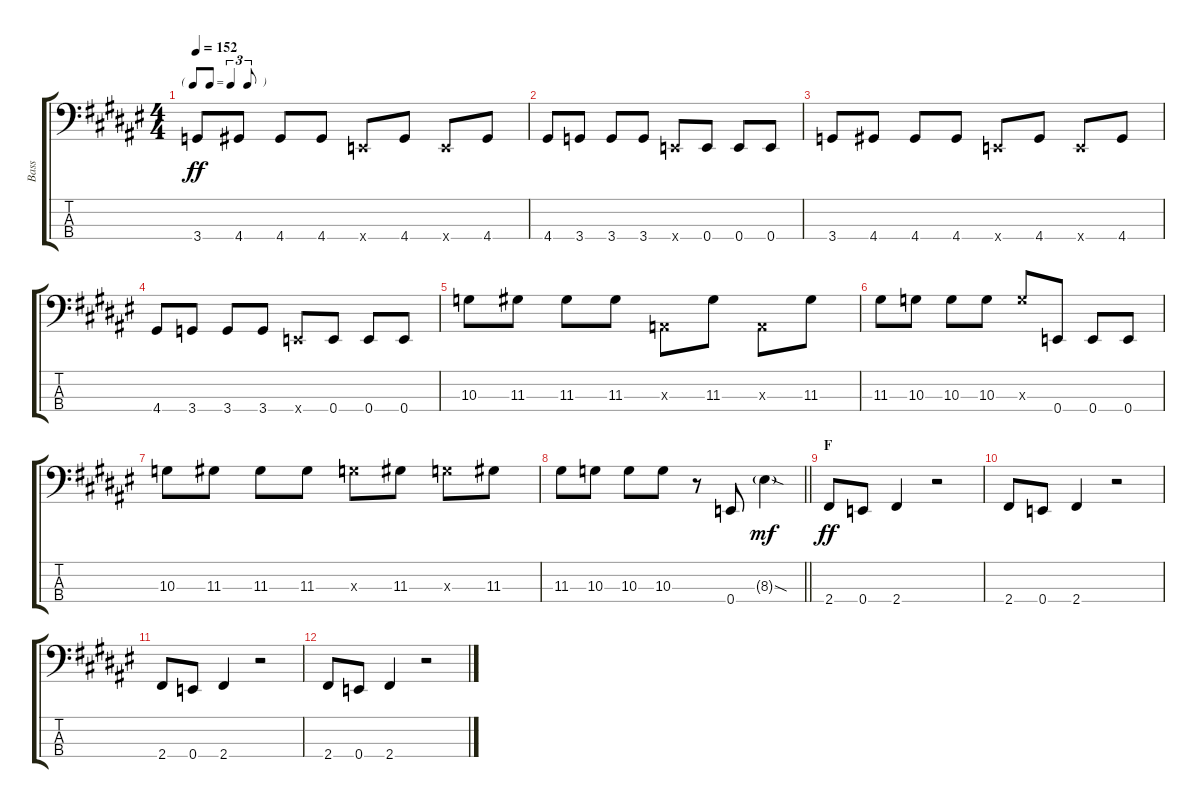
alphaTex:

\track ("Bass" "Bass") {instrument electricbasspick}
\staff {score tabs}
\tuning (G2 D2 A1 E1) {hide}
\ts (4 4)
\tf triplet8th
\tempo 152
\clef f4
\ks f#
3.4.8{dy ff} 4.4.8 4.4.8 4.4.8 0.4{x}.8 4.4.8 0.4{x}.8 4.4.8 |
4.4.8 3.4.8 3.4.8 3.4.8 0.4{x}.8 0.4.8 0.4.8 0.4.8 |
3.4.8 4.4.8 4.4.8 4.4.8 0.4{x}.8 4.4.8 0.4{x}.8 4.4.8 |
4.4.8 3.4.8 3.4.8 3.4.8 0.4{x}.8 0.4.8 0.4.8 0.4.8 |
10.3.8 11.3.8 11.3.8 11.3.8 0.3{x}.8 11.3.8 0.3{x}.8 11.3.8 |
11.3.8 10.3.8 10.3.8 10.3.8 10.3{x}.8 0.4.8 0.4.8 0.4.8 |
10.3.8 11.3.8 11.3.8 11.3.8 10.3{x}.8 11.3.8 10.3{x}.8 11.3.8 |
\barLineRight lightlight
11.3.8 10.3.8 10.3.8 10.3.8 r.8 0.4.8 8.3{sod g}.4{dy mf} |
\section ("" "F")
2.4.8{dy ff} 0.4.8 2.4.4 r.2 |
2.4.8 0.4.8 2.4.4 r.2 |
2.4.8 0.4.8 2.4.4 r.2 |
2.4.8 0.4.8 2.4.4 r.2
